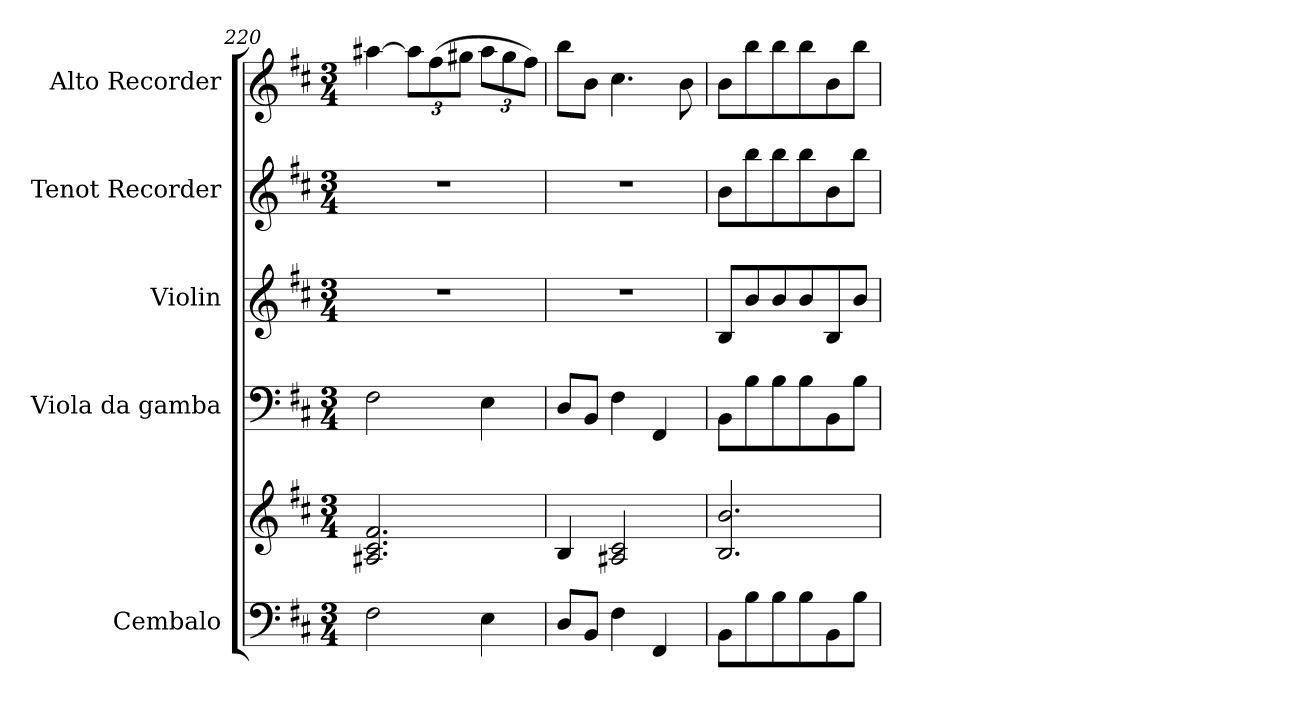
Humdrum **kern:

**kern	**kern	**kern	**kern	**kern	**kern
*part5	*part5	*part4	*part3	*part2	*part1
*staff6	*staff5	*staff4	*staff3	*staff2	*staff1
*I"Cembalo	*	*I"Viola da gamba	*I"Violin	*I"Tenot Recorder	*I"Alto Recorder
*	*	*I'Vla. d. g.	*I'Vln.	*I'T. Rec.	*I'A. Rec
*clefF4	*clefG2	*clefF4	*clefG2	*clefG2	*clefG2
*k[f#c#]	*k[f#c#]	*k[f#c#]	*k[f#c#]	*k[f#c#]	*k[f#c#]
*M3/4	*M3/4	*M3/4	*M3/4	*M3/4	*M3/4
=220	=220	=220	=220	=220	=220
2F#\	2.A#X/ 2.c#/ 2.f#/	2F#\	2.r	2.r	[4aa#X\
*	*	*	*	*	*Xbrackettup
.	.	.	.	.	12aa#\L]
.	.	.	.	.	(12ff#\
.	.	.	.	.	12gg#X\J
4E\	.	4E\	.	.	12aa#\L
.	.	.	.	.	12gg#\
.	.	.	.	.	12ff#\J)
=221	=221	=221	=221	=221	=221
8D/L	4B/	8D/L	2.r	2.r	8bb\L
8BB/J	.	8BB/J	.	.	8b\J
4F#\	2A#X/ 2c#/	4F#\	.	.	4.cc#\
4FF#/	.	4FF#/	.	.	.
.	.	.	.	.	8b\
=222	=222	=222	=222	=222	=222
8BB\L	2.B/ 2.b/	8BB\L	8B/L	8b\L	8b\L
8B\	.	8B\	8b/	8bb\	8bb\
8B\	.	8B\	8b/	8bb\	8bb\
8B\	.	8B\	8b/	8bb\	8bb\
8BB\	.	8BB\	8B/	8b\	8b\
8B\J	.	8B\J	8b/J	8bb\J	8bb\J
=	=	=	=	=	=
*-	*-	*-	*-	*-	*-
